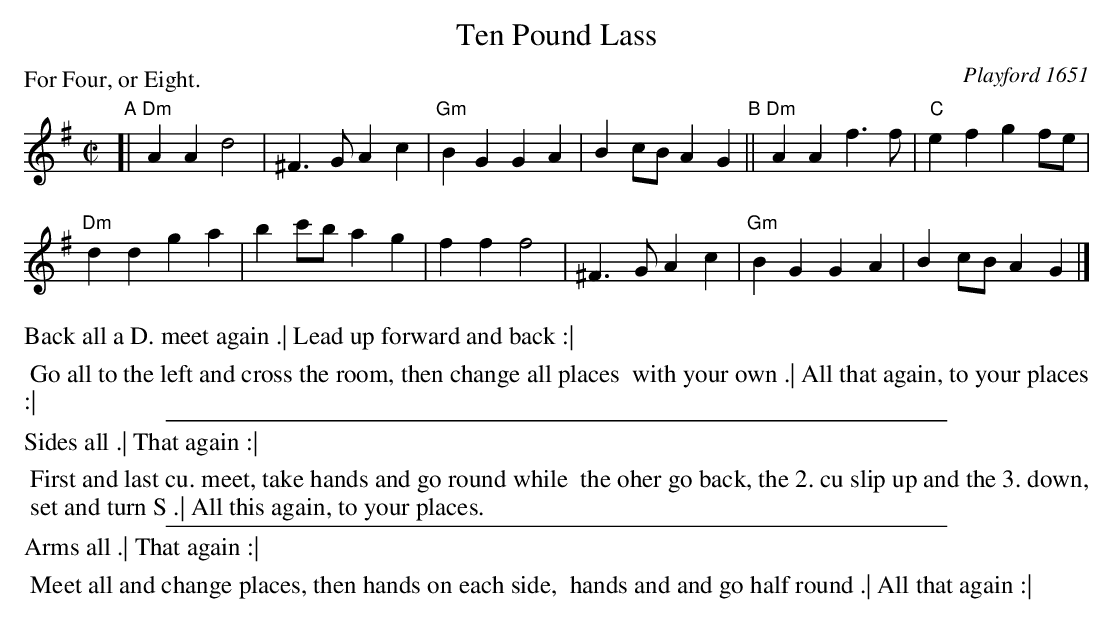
X:1
T: Ten Pound Lass
O: Playford 1651
P: For Four, or Eight.
M: C|
L: 1/8
O: England
K: G
"^A"[|\
"Dm"A2A2 d4 | ^F3G A2c2 | "Gm"B2G2 G2A2 | B2cB A2G2 "^B"|| "Dm"A2A2 f3f | "C"e2f2 g2fe |
"Dm"d2d2 g2a2 | b2c'b a2g2 | f2f2 f4 | ^F3G A2c2 | "Gm"B2G2 G2A2 | B2cB A2G2 |]
